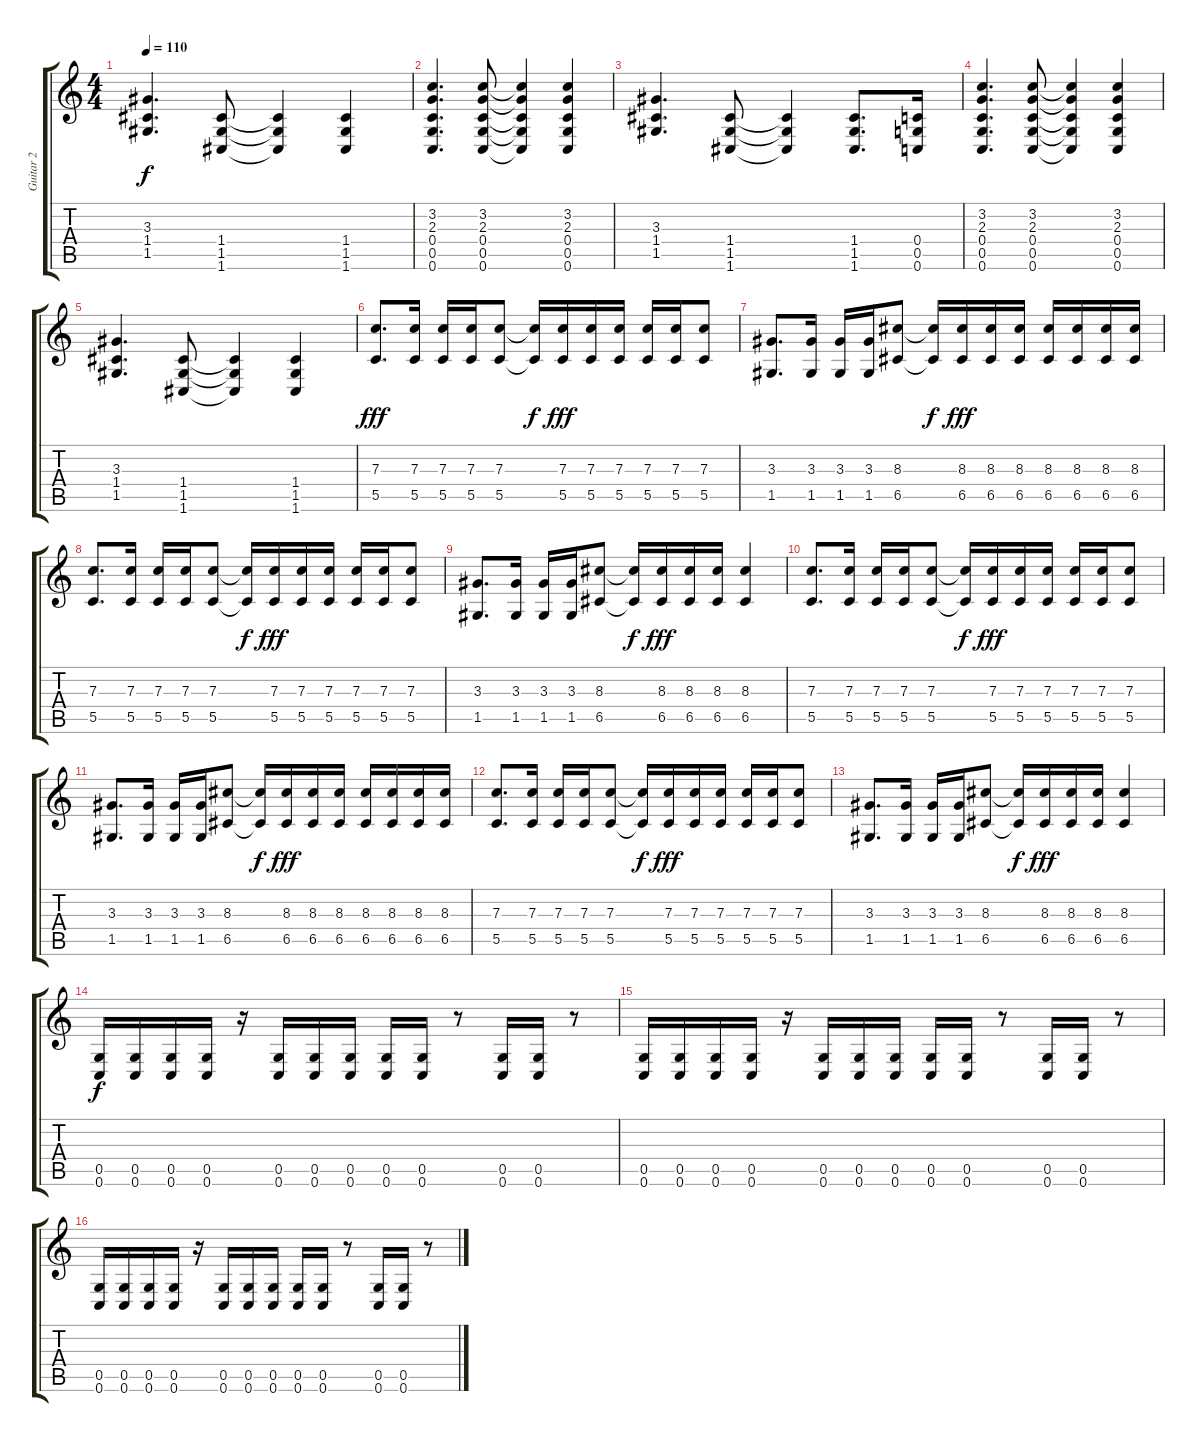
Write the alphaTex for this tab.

\track ("Guitar 2" "Guitar 2") {instrument overdrivenguitar}
\staff {score tabs}
\tuning (D4 A3 F3 C3 G2 C2) {hide}
\ts (4 4)
\tempo 110
\clef g2
\ks c
(3.3 1.4 1.5).4{d dy f} (1.4 1.5 1.6).8 (1.4{t} 1.5{t} 1.6{t}).4 (1.4 1.5 1.6).4 |
(3.2 2.3 0.4 0.5 0.6).4{d} (3.2 2.3 0.4 0.5 0.6).8 (3.2{t} 2.3{t} 0.4{t} 0.5{t} 0.6{t}).4 (3.2 2.3 0.4 0.5 0.6).4 |
(3.3 1.4 1.5).4{d} (1.4 1.5 1.6).8 (1.4{t} 1.5{t} 1.6{t}).4 (1.4 1.5 1.6).8{d} (0.4 0.5 0.6).16 |
(3.2 2.3 0.4 0.5 0.6).4{d} (3.2 2.3 0.4 0.5 0.6).8 (3.2{t} 2.3{t} 0.4{t} 0.5{t} 0.6{t}).4 (3.2 2.3 0.4 0.5 0.6).4 |
(3.3 1.4 1.5).4{d} (1.4 1.5 1.6).8 (1.4{t} 1.5{t} 1.6{t}).4 (1.4 1.5 1.6).4 |
(7.3 5.5).8{d dy fff} (7.3 5.5).16 (7.3 5.5).16 (7.3 5.5).16 (7.3 5.5).8 (7.3{t} 5.5{t}).16{dy f} (7.3 5.5).16{dy fff} (7.3 5.5).16 (7.3 5.5).16 (7.3 5.5).16 (7.3 5.5).16 (7.3 5.5).8 |
(3.3 1.5).8{d} (3.3 1.5).16 (3.3 1.5).16 (3.3 1.5).16 (8.3 6.5).8 (8.3{t} 6.5{t}).16{dy f} (8.3 6.5).16{dy fff} (8.3 6.5).16 (8.3 6.5).16 (8.3 6.5).16 (8.3 6.5).16 (8.3 6.5).16 (8.3 6.5).16 |
(7.3 5.5).8{d} (7.3 5.5).16 (7.3 5.5).16 (7.3 5.5).16 (7.3 5.5).8 (7.3{t} 5.5{t}).16{dy f} (7.3 5.5).16{dy fff} (7.3 5.5).16 (7.3 5.5).16 (7.3 5.5).16 (7.3 5.5).16 (7.3 5.5).8 |
(3.3 1.5).8{d} (3.3 1.5).16 (3.3 1.5).16 (3.3 1.5).16 (8.3 6.5).8 (8.3{t} 6.5{t}).16{dy f} (8.3 6.5).16{dy fff} (8.3 6.5).16 (8.3 6.5).16 (8.3 6.5).4 |
(7.3 5.5).8{d} (7.3 5.5).16 (7.3 5.5).16 (7.3 5.5).16 (7.3 5.5).8 (7.3{t} 5.5{t}).16{dy f} (7.3 5.5).16{dy fff} (7.3 5.5).16 (7.3 5.5).16 (7.3 5.5).16 (7.3 5.5).16 (7.3 5.5).8 |
(3.3 1.5).8{d} (3.3 1.5).16 (3.3 1.5).16 (3.3 1.5).16 (8.3 6.5).8 (8.3{t} 6.5{t}).16{dy f} (8.3 6.5).16{dy fff} (8.3 6.5).16 (8.3 6.5).16 (8.3 6.5).16 (8.3 6.5).16 (8.3 6.5).16 (8.3 6.5).16 |
(7.3 5.5).8{d} (7.3 5.5).16 (7.3 5.5).16 (7.3 5.5).16 (7.3 5.5).8 (7.3{t} 5.5{t}).16{dy f} (7.3 5.5).16{dy fff} (7.3 5.5).16 (7.3 5.5).16 (7.3 5.5).16 (7.3 5.5).16 (7.3 5.5).8 |
(3.3 1.5).8{d} (3.3 1.5).16 (3.3 1.5).16 (3.3 1.5).16 (8.3 6.5).8 (8.3{t} 6.5{t}).16{dy f} (8.3 6.5).16{dy fff} (8.3 6.5).16 (8.3 6.5).16 (8.3 6.5).4 |
(0.5 0.6).16{dy f} (0.5 0.6).16 (0.5 0.6).16 (0.5 0.6).16 r.16 (0.5 0.6).16 (0.5 0.6).16 (0.5 0.6).16 (0.5 0.6).16 (0.5 0.6).16 r.8 (0.5 0.6).16 (0.5 0.6).16 r.8 |
(0.5 0.6).16 (0.5 0.6).16 (0.5 0.6).16 (0.5 0.6).16 r.16 (0.5 0.6).16 (0.5 0.6).16 (0.5 0.6).16 (0.5 0.6).16 (0.5 0.6).16 r.8 (0.5 0.6).16 (0.5 0.6).16 r.8 |
(0.5 0.6).16 (0.5 0.6).16 (0.5 0.6).16 (0.5 0.6).16 r.16 (0.5 0.6).16 (0.5 0.6).16 (0.5 0.6).16 (0.5 0.6).16 (0.5 0.6).16 r.8 (0.5 0.6).16 (0.5 0.6).16 r.8
